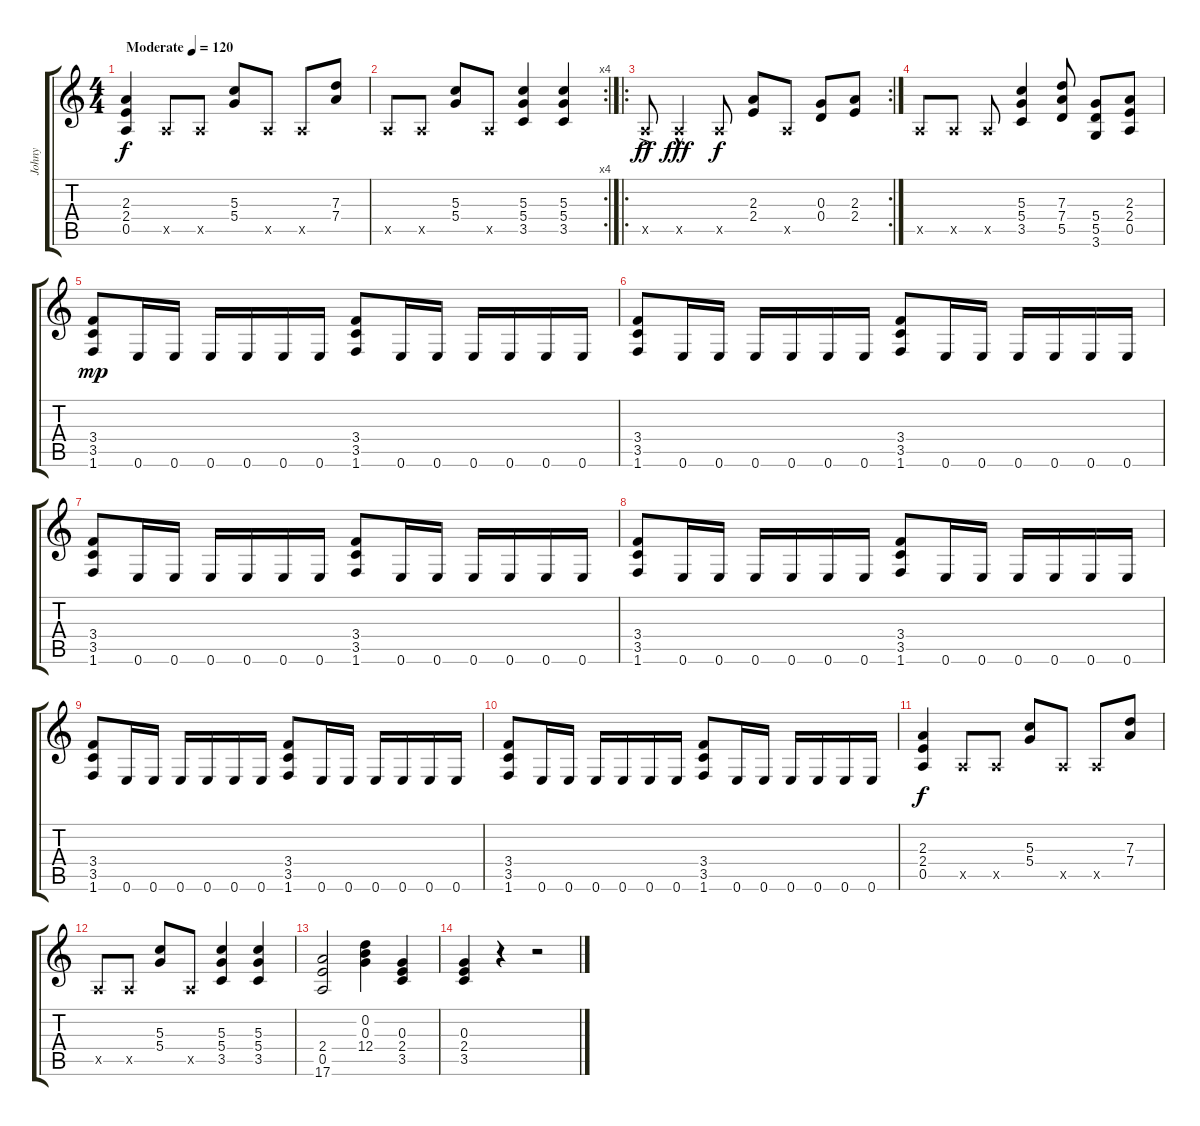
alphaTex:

\track ("Johny" "Johny") {instrument overdrivenguitar}
\staff {score tabs}
\tuning (E4 B3 G3 D3 A2 E2) {hide}
\ts (4 4)
\tempo (120 "Moderate")
\clef g2
\ks c
(2.3 2.4 0.5).4{dy f instrument overdrivenguitar} 0.5{x}.8 0.5{x}.8 (5.3 5.4).8 0.5{x}.8 0.5{x}.8 (7.3 7.4).8 |
\rc 4
0.5{x}.8 0.5{x}.8 (5.3 5.4).8 0.5{x}.8 (5.3 5.4 3.5).4 (5.3 5.4 3.5).4 |
\ro
\rc 2
0.5{ac x}.8{dy ff} 0.5{hac x}.4{dy fff} 0.5{x}.8{dy f} (2.3 2.4).8 0.5{x}.8 (0.3 0.4).8 (2.3 2.4).8 |
0.5{x}.8 0.5{x}.8 0.5{x}.8 (5.3 5.4 3.5).4 (7.3 7.4 5.5).8 (5.4 5.5 3.6).8 (2.3 2.4 0.5).8 |
(3.4 3.5 1.6).8{dy mp} 0.6.16 0.6.16 0.6.16 0.6.16 0.6.16 0.6.16 (3.4 3.5 1.6).8 0.6.16 0.6.16 0.6.16 0.6.16 0.6.16 0.6.16 |
(3.4 3.5 1.6).8 0.6.16 0.6.16 0.6.16 0.6.16 0.6.16 0.6.16 (3.4 3.5 1.6).8 0.6.16 0.6.16 0.6.16 0.6.16 0.6.16 0.6.16 |
(3.4 3.5 1.6).8 0.6.16 0.6.16 0.6.16 0.6.16 0.6.16 0.6.16 (3.4 3.5 1.6).8 0.6.16 0.6.16 0.6.16 0.6.16 0.6.16 0.6.16 |
(3.4 3.5 1.6).8 0.6.16 0.6.16 0.6.16 0.6.16 0.6.16 0.6.16 (3.4 3.5 1.6).8 0.6.16 0.6.16 0.6.16 0.6.16 0.6.16 0.6.16 |
(3.4 3.5 1.6).8 0.6.16 0.6.16 0.6.16 0.6.16 0.6.16 0.6.16 (3.4 3.5 1.6).8 0.6.16 0.6.16 0.6.16 0.6.16 0.6.16 0.6.16 |
(3.4 3.5 1.6).8 0.6.16 0.6.16 0.6.16 0.6.16 0.6.16 0.6.16 (3.4 3.5 1.6).8 0.6.16 0.6.16 0.6.16 0.6.16 0.6.16 0.6.16 |
(2.3 2.4 0.5).4{dy f} 0.5{x}.8 0.5{x}.8 (5.3 5.4).8 0.5{x}.8 0.5{x}.8 (7.3 7.4).8 |
0.5{x}.8 0.5{x}.8 (5.3 5.4).8 0.5{x}.8 (5.3 5.4 3.5).4 (5.3 5.4 3.5).4 |
(2.4 0.5 17.6).2 (0.2 0.3 12.4).4 (0.3 2.4 3.5).4 |
(0.3 2.4 3.5).4 r.4 r.2
